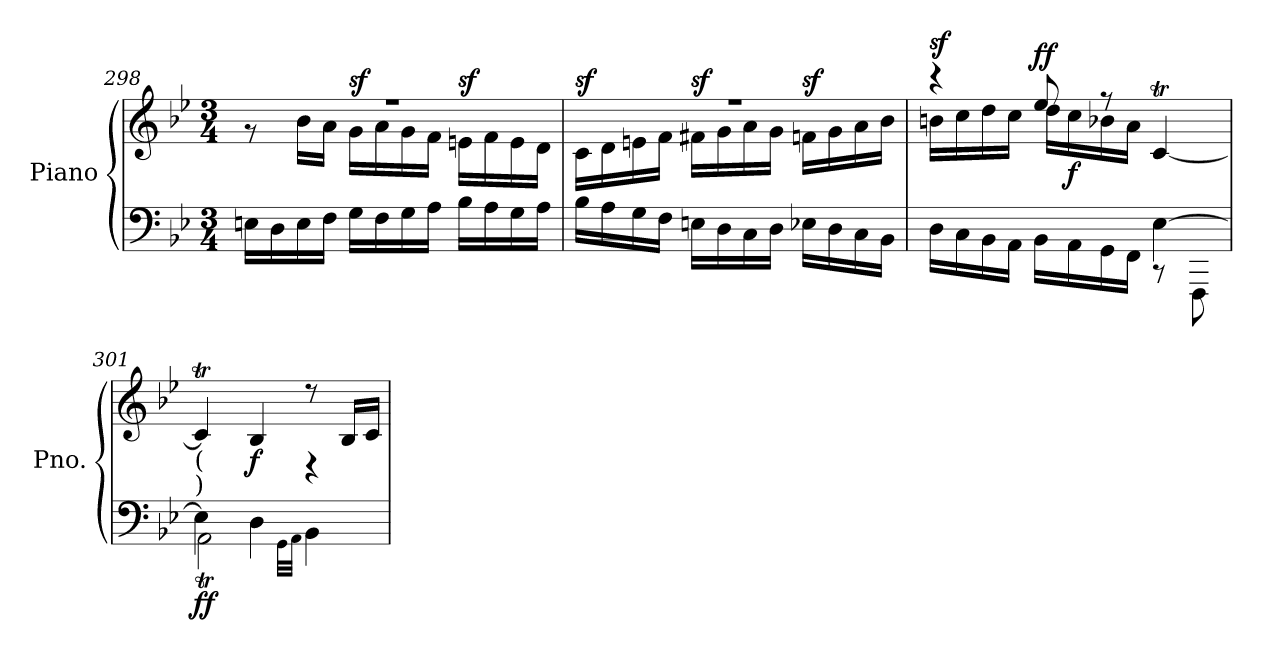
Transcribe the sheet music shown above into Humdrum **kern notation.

**kern	**kern	**dynam
*part1	*part1	*part1
*staff2	*staff1	*staff1/2
*I"Piano	*	*
*I'Pno.	*	*
*clefF4	*clefG2	*
*k[b-e-]	*k[b-e-]	*
*M3/4	*M3/4	*
=298	=298	=298
*	*^	*
16En\LL	2.r	8r	.
16D\	.	.	.
16E\	.	16b-\LL	.
16F\JJ	.	16a\JJ	.
!	!	!	!LO:DY:a
16G\LL	.	16g\LL	sf
16F\	.	16a\	.
16G\	.	16g\	.
16A\JJ	.	16f\JJ	.
!	!	!	!LO:DY:a
16B-\LL	.	16en\LL	sf
16A\	.	16f\	.
16G\	.	16e\	.
16A\JJ	.	16d\JJ	.
!!LO:PB:g=z	!!
=299	=299	=299	=299
!	!	!	!LO:DY:a
16B-\LL	2.r	16c\LL	sf
16A\	.	16d\	.
16G\	.	16en\	.
16F\JJ	.	16f\JJ	.
!	!	!	!LO:DY:a
16En\LL	.	16f#X\LL	sf
16D\	.	16g\	.
16C\	.	16a\	.
16D\JJ	.	16g\JJ	.
!	!	!	!LO:DY:a
16E-X\LL	.	16fn\LL	sf
16D\	.	16g\	.
16C\	.	16a\	.
16BB-\JJ	.	16b-\JJ	.
=300	=300	=300	=300
*^	*	*	*
!	!	!	!	!LO:DY:a
2ryy	16D\LL	4r	16bn\LL	sf
.	16C\	.	16cc\	.
.	16BB-\	.	16dd\	.
.	16AA\JJ	.	16cc\JJ	.
!	!	!	!	!LO:DY:a
.	16BB-\LL	8ee-/	16dd\LL	ff
!	!	!	!	!LO:DY:b
.	16AA\	.	16cc\	f
.	16GG\	8r	16b-X\	.
.	16FF\JJ	.	16a\JJ	.
[4E-\	8r	[4cT/	4ryy	.
.	8FFF\	.	.	.
=301	=301	=301	=301	=301
!	!	!LO:TX:b:t=(	!	!
!	!	!LO:TX:b:t=)	!	!
!	!	!	!	!LO:DY:b=2
4E-\]	2AAt\	4cT/]	2ryy	ff
!	!	!	!	!LO:DY:b
4D\	.	4B-/	.	f
.	32qGG\LLL	.	.	.
.	32qAA\JJJ	.	.	.
4ryy	4BB-\	8r	4r	.
.	.	16B-/LL	.	.
.	.	16c/JJ	.	.
*v	*v	*	*	*
*	*v	*v	*
=	=	=
*-	*-	*-
